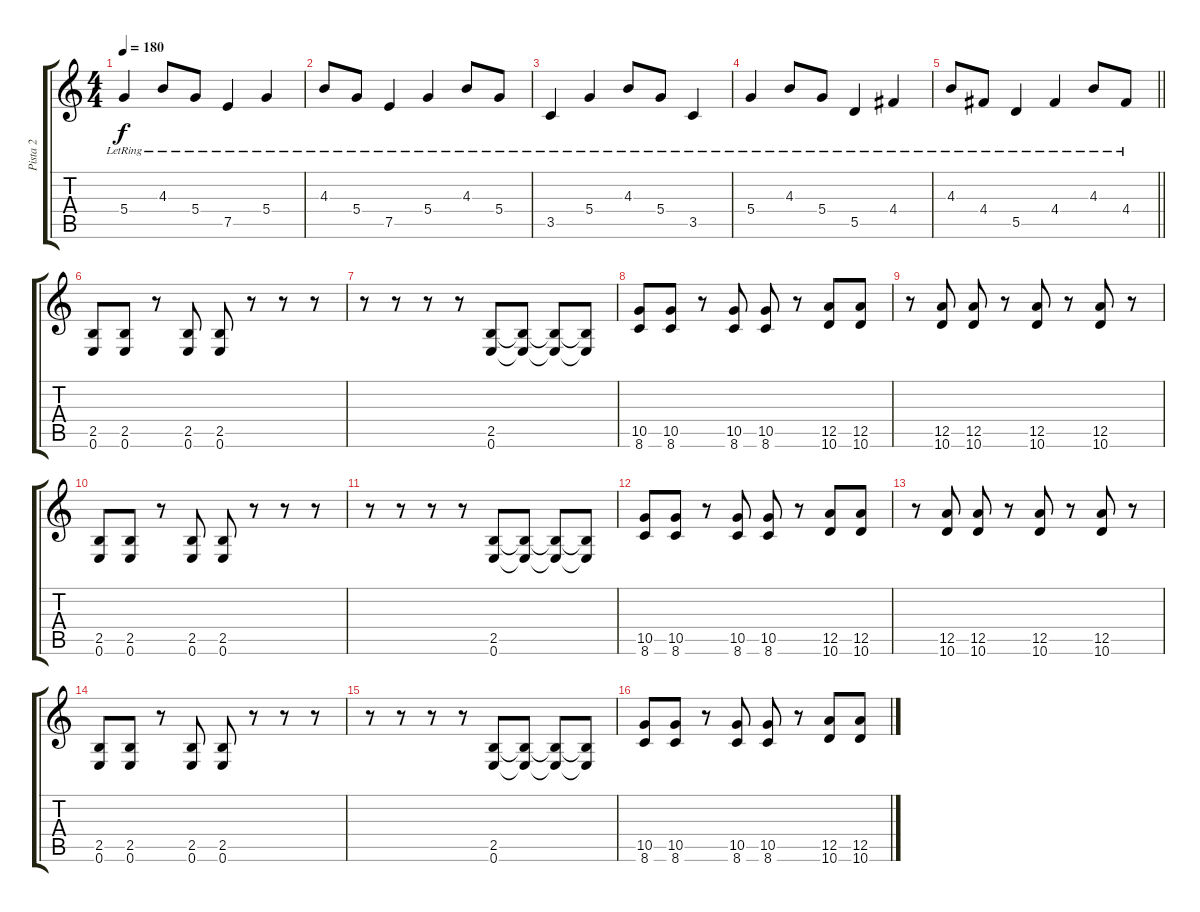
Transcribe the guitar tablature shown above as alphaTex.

\track ("Pista 2" "Pista 2") {instrument distortionguitar}
\staff {score tabs}
\tuning (E4 B3 G3 D3 A2 E2) {hide}
\ts (4 4)
\tempo 180
\clef g2
\ks c
5.4{lr}.4{dy f} 4.3{lr}.8 5.4{lr}.8 7.5{lr}.4 5.4{lr}.4 |
4.3{lr}.8 5.4{lr}.8 7.5{lr}.4 5.4{lr}.4 4.3{lr}.8 5.4{lr}.8 |
3.5{lr}.4 5.4{lr}.4 4.3{lr}.8 5.4{lr}.8 3.5{lr}.4 |
5.4{lr}.4 4.3{lr}.8 5.4{lr}.8 5.5{lr}.4 4.4{lr}.4 |
\barLineRight lightlight
4.3{lr}.8 4.4{lr}.8 5.5{lr}.4 4.4{lr}.4 4.3{lr}.8 4.4{lr}.8 |
\section ("" "")
(2.5 0.6).8{volume 13 instrument distortionguitar} (2.5 0.6).8 r.8 (2.5 0.6).8 (2.5 0.6).8 r.8 r.8 r.8 |
r.8 r.8 r.8 r.8 (2.5 0.6).8 (2.5{t} 0.6{t}).8 (2.5{t} 0.6{t}).8 (2.5{t} 0.6{t}).8 |
(10.5 8.6).8 (10.5 8.6).8 r.8 (10.5 8.6).8 (10.5 8.6).8 r.8 (12.5 10.6).8 (12.5 10.6).8 |
r.8 (12.5 10.6).8 (12.5 10.6).8 r.8 (12.5 10.6).8 r.8 (12.5 10.6).8 r.8 |
(2.5 0.6).8 (2.5 0.6).8 r.8 (2.5 0.6).8 (2.5 0.6).8 r.8 r.8 r.8 |
r.8 r.8 r.8 r.8 (2.5 0.6).8 (2.5{t} 0.6{t}).8 (2.5{t} 0.6{t}).8 (2.5{t} 0.6{t}).8 |
(10.5 8.6).8 (10.5 8.6).8 r.8 (10.5 8.6).8 (10.5 8.6).8 r.8 (12.5 10.6).8 (12.5 10.6).8 |
r.8 (12.5 10.6).8 (12.5 10.6).8 r.8 (12.5 10.6).8 r.8 (12.5 10.6).8 r.8 |
(2.5 0.6).8 (2.5 0.6).8 r.8 (2.5 0.6).8 (2.5 0.6).8 r.8 r.8 r.8 |
r.8 r.8 r.8 r.8 (2.5 0.6).8 (2.5{t} 0.6{t}).8 (2.5{t} 0.6{t}).8 (2.5{t} 0.6{t}).8 |
(10.5 8.6).8 (10.5 8.6).8 r.8 (10.5 8.6).8 (10.5 8.6).8 r.8 (12.5 10.6).8 (12.5 10.6).8
